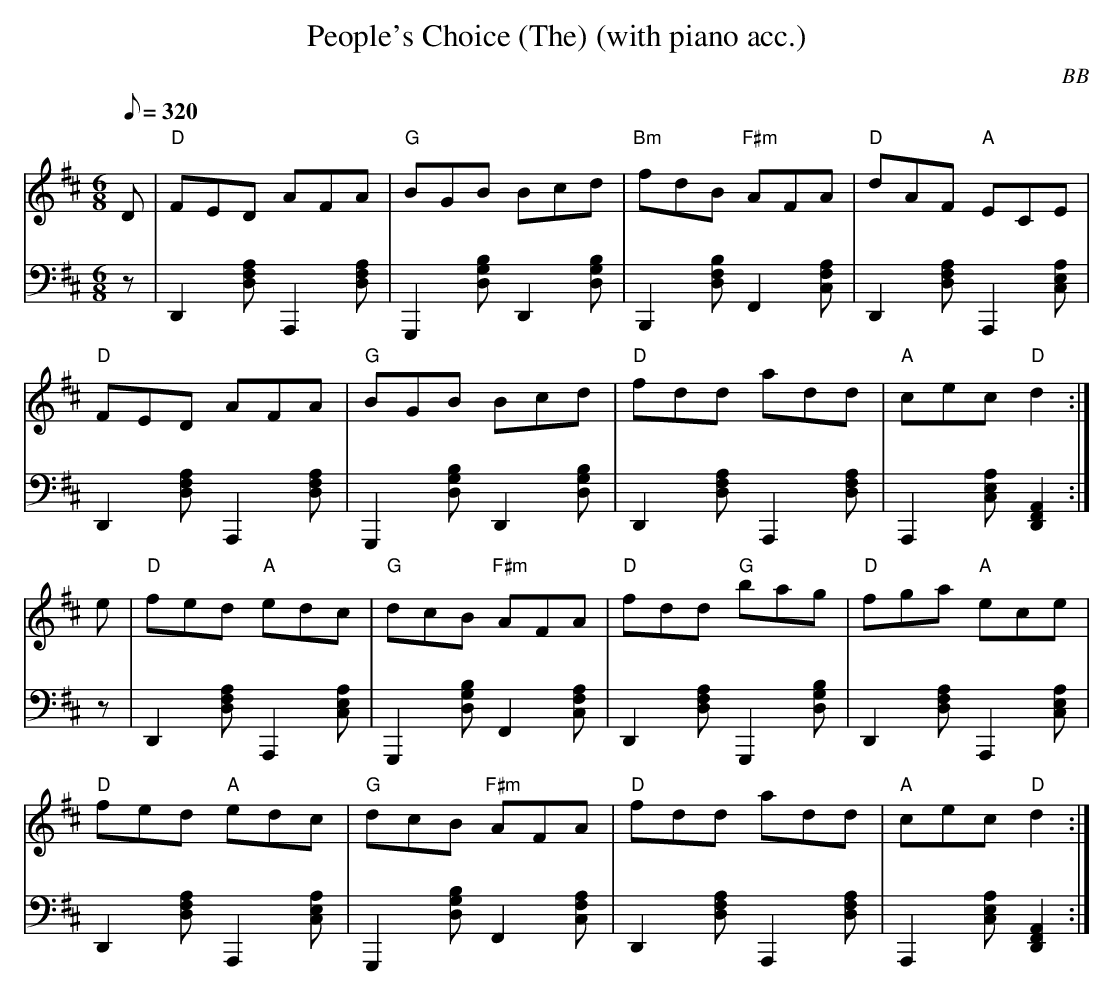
X:1
T: People's Choice (The) (with piano acc.)
C: BB
Q: 1/8=320
M: 6/8
L: 1/8
V: 1 program 1 21 %acc
V: 2 volume=70 program 1 00 clef=bass m=D
K: D
[V:1] D | "D"FED AFA | "G"BGB Bcd | "Bm"fdB "F#m"AFA | "D"dAF "A"ECE |
[V:2] z|D,2[AFD]A,,2[AFD]|G,,2[GBD]D,2[GBD]|B,,2[BDF]F,2[FAC]|D,2[AFD]A,,2[ACE]|
[V:1] "D"FED AFA | "G"BGB Bcd | "D"fdd add | "A"cec "D"d2 :|
[V:2] D,2[AFD]A,,2[AFD]|G,,2[GBD]D,2[GBD]|D,2[AFD]A,,2[AFD]|A,,2[ACE][D,2F,2A,2]:|
[V:1] e | "D"fed "A"edc | "G"dcB "F#m"AFA | "D"fdd "G"bag | "D"fga "A"ece |
[V:2] z|D,2[AFD]A,,2[ACE]|G,,2[GBD]F,2[FAC]|D,2[AFD]G,,2[GBD]|D,2[AFD]A,,2[ACE]|
[V:1] "D"fed "A"edc |"G"dcB "F#m"AFA|"D"fdd add |"A"cec "D"d2 :|
[V:2] D,2[AFD]A,,2[ACE]|G,,2[GBD]F,2[FAC]|D,2[AFD]A,,2[AFD]|A,,2[ACE][D,2F,2A,2]:|
